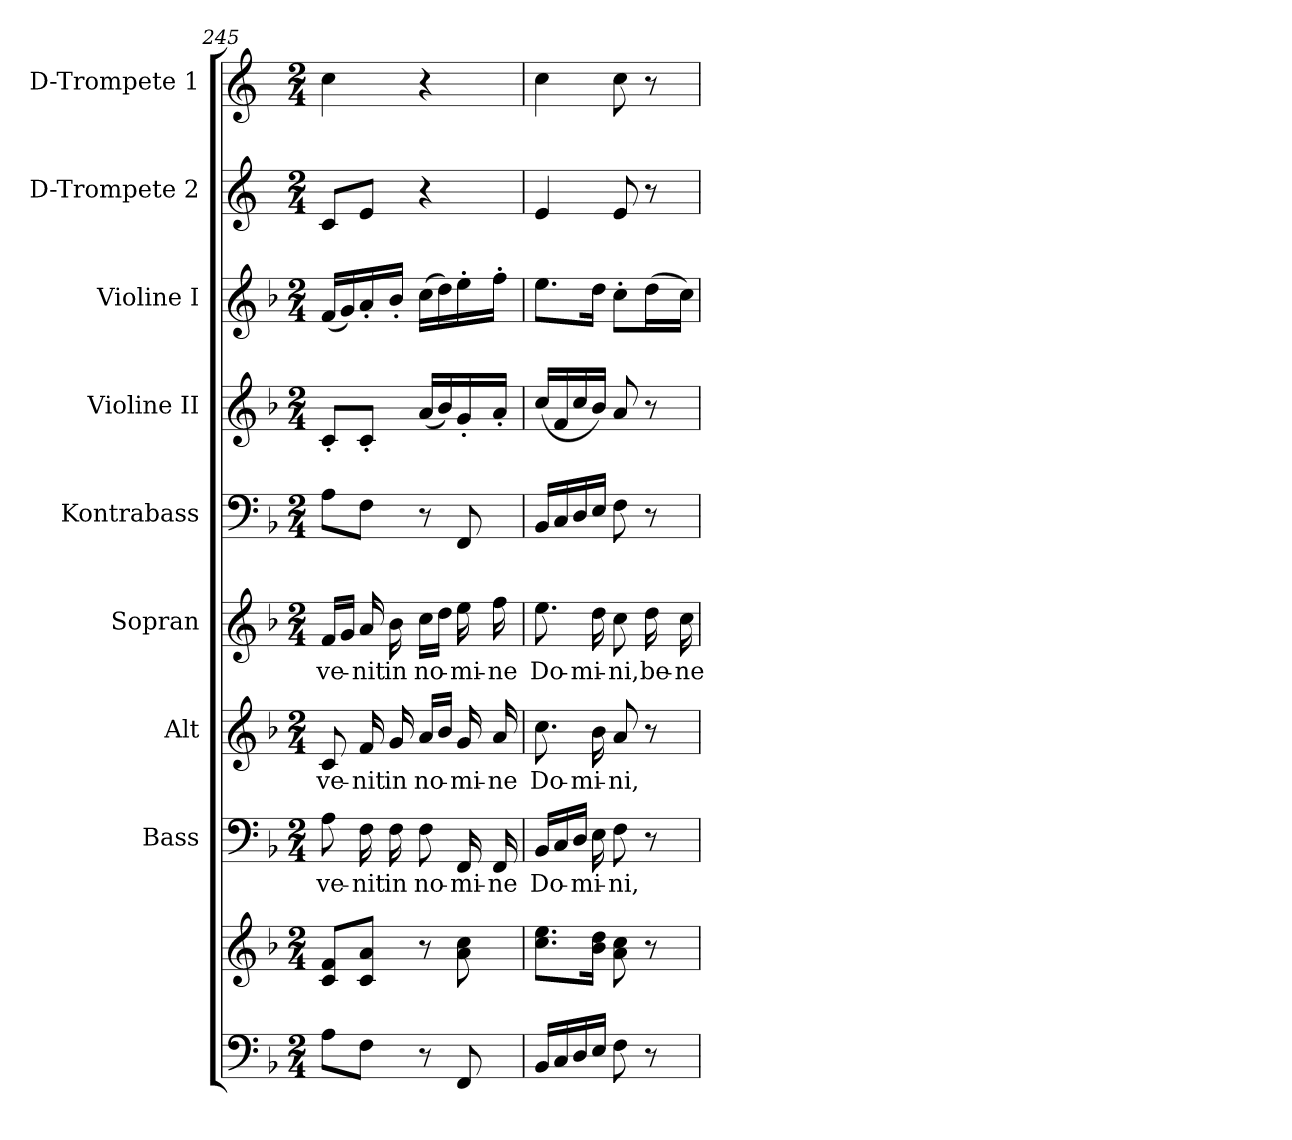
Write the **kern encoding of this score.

**kern	**kern	**kern	**text	**kern	**text	**kern	**text	**kern	**kern	**kern	**kern	**kern
*part9	*part9	*part8	*part8	*part7	*part7	*part6	*part6	*part5	*part4	*part3	*part2	*part1
*staff10	*staff9	*staff8	*staff8	*staff7	*staff7	*staff6	*staff6	*staff5	*staff4	*staff3	*staff2	*staff1
*	*	*I"Bass	*	*I"Alt	*	*I"Sopran	*	*I"Kontrabass	*I"Violine II	*I"Violine I	*I"D-Trompete 2	*I"D-Trompete 1
*	*	*I'B.	*	*I'A.	*	*I'S.	*	*I'Kb.	*I'Vl. II	*I'Vl. I	*I'D Trp. 2	*I'D Trp. 1
!!LO:PB:g=z
*clefF4	*clefG2	*clefF4	*	*clefG2	*	*clefG2	*	*clefF4	*clefG2	*clefG2	*clefG2	*clefG2
*	*	*	*	*	*	*	*	*ITrd7c12	*	*	*ITrd4c7	*ITrd4c7
*k[b-]	*k[b-]	*k[b-]	*	*k[b-]	*	*k[b-]	*	*k[b-]	*k[b-]	*k[b-]	*k[b-]	*k[b-]
*F:	*F:	*F:	*	*F:	*	*F:	*	*F:	*F:	*F:	*F:	*F:
*M2/4	*M2/4	*M2/4	*	*M2/4	*	*M2/4	*	*M2/4	*M2/4	*M2/4	*M2/4	*M2/4
=245	=245	=245	=245	=245	=245	=245	=245	=245	=245	=245	=245	=245
!	!	!	!LO:LY:b	!	!LO:LY:b	!	!LO:LY:b	!	!	!	!	!
8A\L	8c/ 8f/L	8A\	ve-	8c/	ve-	16f/LL	ve-	8AA\L	8c'</L	(<16f/LL	8F/L	4f\
.	.	.	.	.	.	16g/JJ	.	.	.	16g/)	.	.
!	!	!	!LO:LY:b	!	!LO:LY:b	!	!LO:LY:b	!	!	!	!	!
8F\J	8c/ 8a/J	16F\	-nit	16f/	-nit	16a/	-nit	8FF\J	8c'</J	16a'</	8A/J	.
!	!	!	!LO:LY:b	!	!LO:LY:b	!	!LO:LY:b	!	!	!	!	!
.	.	16F\	in	16g/	in	16b-\	in	.	.	16b-'</JJ	.	.
!	!	!	!LO:LY:b	!	!LO:LY:b	!	!LO:LY:b	!	!	!	!	!
8r	8r	8F\	no-	16a/LL	no-	16cc\LL	no-	8r	(<16a/LL	(>16cc\LL	4r	4r
.	.	.	.	16b-/JJ	.	16dd\JJ	.	.	16b-/)	16dd\)	.	.
!	!	!	!LO:LY:b	!	!LO:LY:b	!	!LO:LY:b	!	!	!	!	!
8FF/	8a\ 8cc\	16FF/	-mi-	16g/	-mi-	16ee\	-mi-	8FFF/	16g'</	16ee'>\	.	.
!	!	!	!LO:LY:b	!	!LO:LY:b	!	!LO:LY:b	!	!	!	!	!
.	.	16FF/	-ne	16a/	-ne	16ff\	-ne	.	16a'</JJ	16ff'>\JJ	.	.
=246	=246	=246	=246	=246	=246	=246	=246	=246	=246	=246	=246	=246
!	!	!	!LO:LY:b	!	!LO:LY:b	!	!LO:LY:b	!	!	!	!	!
16BB-/LL	8.cc\ 8.ee\L	16BB-/LL	Do-	8.cc\	Do-	8.ee\	Do-	16BBB-/LL	(<16cc/LL	8.ee\L	4A/	4f\
16C/	.	16C/	.	.	.	.	.	16CC/	16f/	.	.	.
16D/	.	16D/JJ	.	.	.	.	.	16DD/	16cc/	.	.	.
!	!	!	!LO:LY:b	!	!LO:LY:b	!	!LO:LY:b	!	!	!	!	!
16E/JJ	16b-\ 16dd\Jk	16E\	-mi-	16b-\	-mi-	16dd\	-mi-	16EE/JJ	16b-/JJ)	16dd\Jk	.	.
!	!	!	!LO:LY:b	!	!LO:LY:b	!	!LO:LY:b	!	!	!	!	!
8F\	8a\ 8cc\	8F\	-ni,	8a/	-ni,	8cc\	-ni,	8FF\	8a/	8cc'>\L	8A/	8f\
!	!	!	!	!	!	!	!LO:LY:b	!	!	!	!	!
8r	8r	8r	.	8r	.	16dd\	be-	8r	8r	(>16dd\L	8r	8r
!	!	!	!	!	!	!	!LO:LY:b	!	!	!	!	!
.	.	.	.	.	.	16cc\	-ne-	.	.	16cc\JJ)	.	.
=	=	=	=	=	=	=	=	=	=	=	=	=
*-	*-	*-	*-	*-	*-	*-	*-	*-	*-	*-	*-	*-
